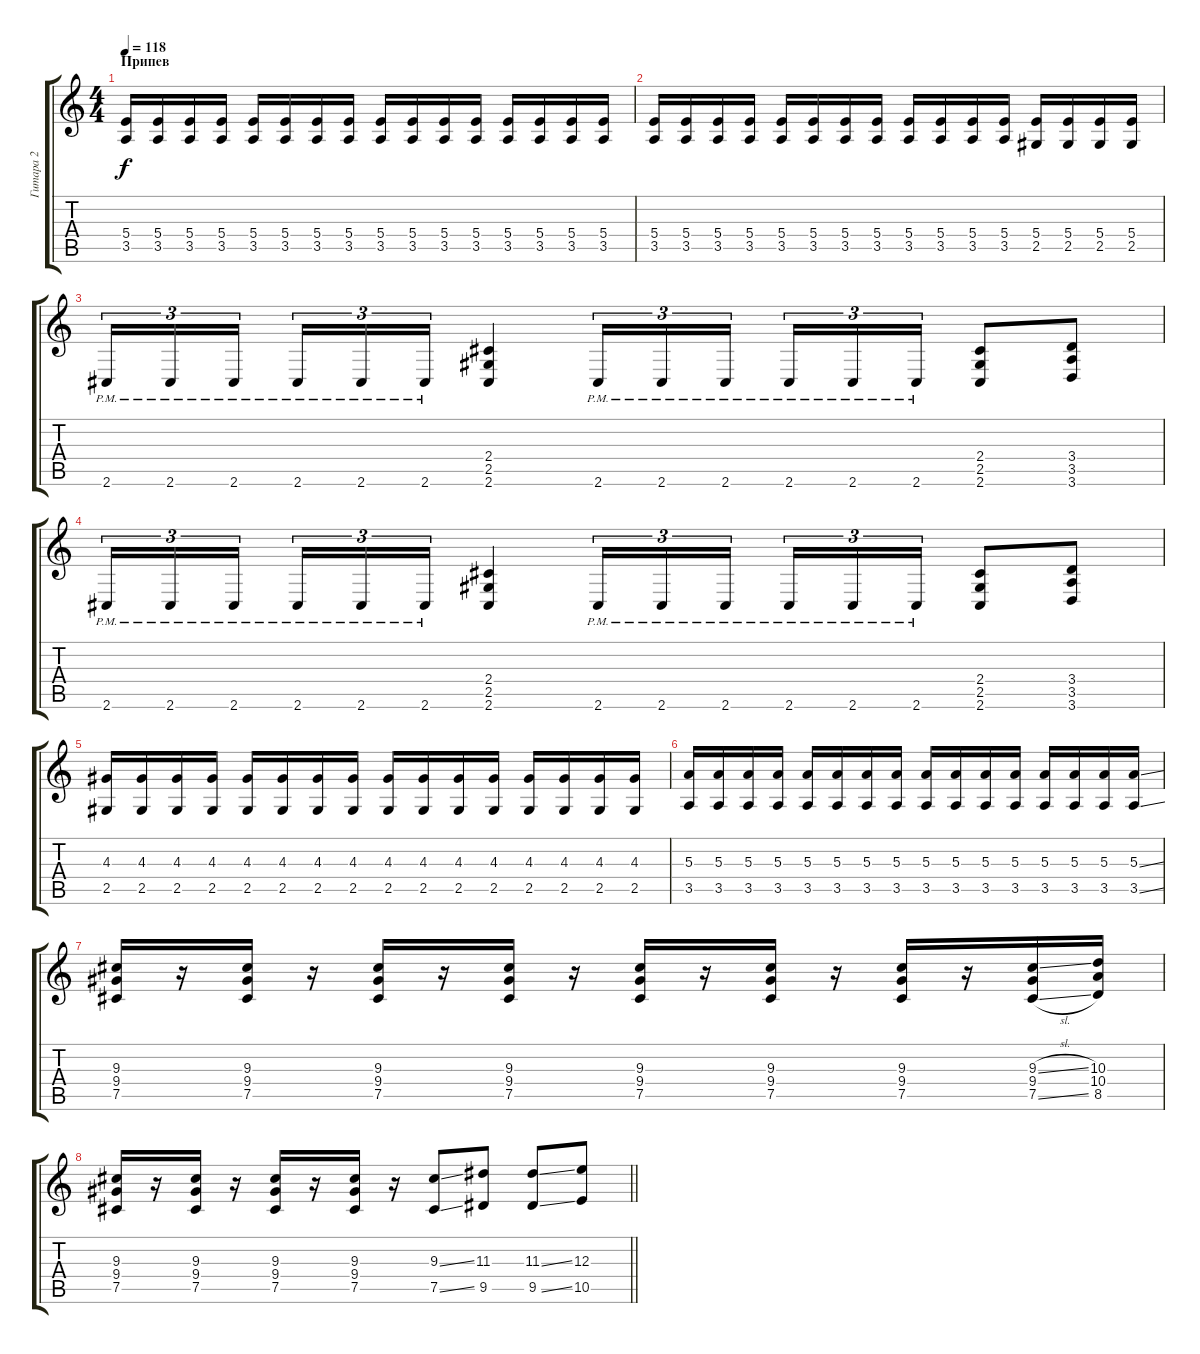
\track ("Гитара 2" "Гитара 2") {instrument acousticguitarsteel}
\staff {score tabs}
\tuning (Db4 Ab3 E3 B2 Gb2 B1) {hide}
\ts (4 4)
\section ("" "Припев")
\tempo 118
\clef g2
\ks c
(5.4 3.5).16{dy f} (5.4 3.5).16 (5.4 3.5).16 (5.4 3.5).16 (5.4 3.5).16 (5.4 3.5).16 (5.4 3.5).16 (5.4 3.5).16 (5.4 3.5).16 (5.4 3.5).16 (5.4 3.5).16 (5.4 3.5).16 (5.4 3.5).16 (5.4 3.5).16 (5.4 3.5).16 (5.4 3.5).16 |
(5.4 3.5).16 (5.4 3.5).16 (5.4 3.5).16 (5.4 3.5).16 (5.4 3.5).16 (5.4 3.5).16 (5.4 3.5).16 (5.4 3.5).16 (5.4 3.5).16 (5.4 3.5).16 (5.4 3.5).16 (5.4 3.5).16 (5.4 2.5).16 (5.4 2.5).16 (5.4 2.5).16 (5.4 2.5).16 |
2.6{pm}.16{tu (3 2)} 2.6{pm}.16{tu (3 2)} 2.6{pm}.16{tu (3 2)} 2.6{pm}.16{tu (3 2)} 2.6{pm}.16{tu (3 2)} 2.6{pm}.16{tu (3 2)} (2.4 2.5 2.6).4 2.6{pm}.16{tu (3 2)} 2.6{pm}.16{tu (3 2)} 2.6{pm}.16{tu (3 2)} 2.6{pm}.16{tu (3 2)} 2.6{pm}.16{tu (3 2)} 2.6{pm}.16{tu (3 2)} (2.4 2.5 2.6).8 (3.4 3.5 3.6).8 |
2.6{pm}.16{tu (3 2)} 2.6{pm}.16{tu (3 2)} 2.6{pm}.16{tu (3 2)} 2.6{pm}.16{tu (3 2)} 2.6{pm}.16{tu (3 2)} 2.6{pm}.16{tu (3 2)} (2.4 2.5 2.6).4 2.6{pm}.16{tu (3 2)} 2.6{pm}.16{tu (3 2)} 2.6{pm}.16{tu (3 2)} 2.6{pm}.16{tu (3 2)} 2.6{pm}.16{tu (3 2)} 2.6{pm}.16{tu (3 2)} (2.4 2.5 2.6).8 (3.4 3.5 3.6).8 |
(4.3 2.5).16 (4.3 2.5).16 (4.3 2.5).16 (4.3 2.5).16 (4.3 2.5).16 (4.3 2.5).16 (4.3 2.5).16 (4.3 2.5).16 (4.3 2.5).16 (4.3 2.5).16 (4.3 2.5).16 (4.3 2.5).16 (4.3 2.5).16 (4.3 2.5).16 (4.3 2.5).16 (4.3 2.5).16 |
(5.3 3.5).16 (5.3 3.5).16 (5.3 3.5).16 (5.3 3.5).16 (5.3 3.5).16 (5.3 3.5).16 (5.3 3.5).16 (5.3 3.5).16 (5.3 3.5).16 (5.3 3.5).16 (5.3 3.5).16 (5.3 3.5).16 (5.3 3.5).16 (5.3 3.5).16 (5.3 3.5).16 (5.3{ss} 3.5{ss}).16 |
(9.3 9.4 7.5).16 r.16 (9.3 9.4 7.5).16 r.16 (9.3 9.4 7.5).16 r.16 (9.3 9.4 7.5).16 r.16 (9.3 9.4 7.5).16 r.16 (9.3 9.4 7.5).16 r.16 (9.3 9.4 7.5).16 r.16 (9.3{sl} 9.4 7.5{sl}).16 (10.3 10.4 8.5).16 |
\barLineRight lightlight
(9.3 9.4 7.5).16 r.16 (9.3 9.4 7.5).16 r.16 (9.3 9.4 7.5).16 r.16 (9.3 9.4 7.5).16 r.16 (9.3{ss} 7.5{ss}).8 (11.3 9.5).8 (11.3{ss} 9.5{ss}).8 (12.3 10.5).8
